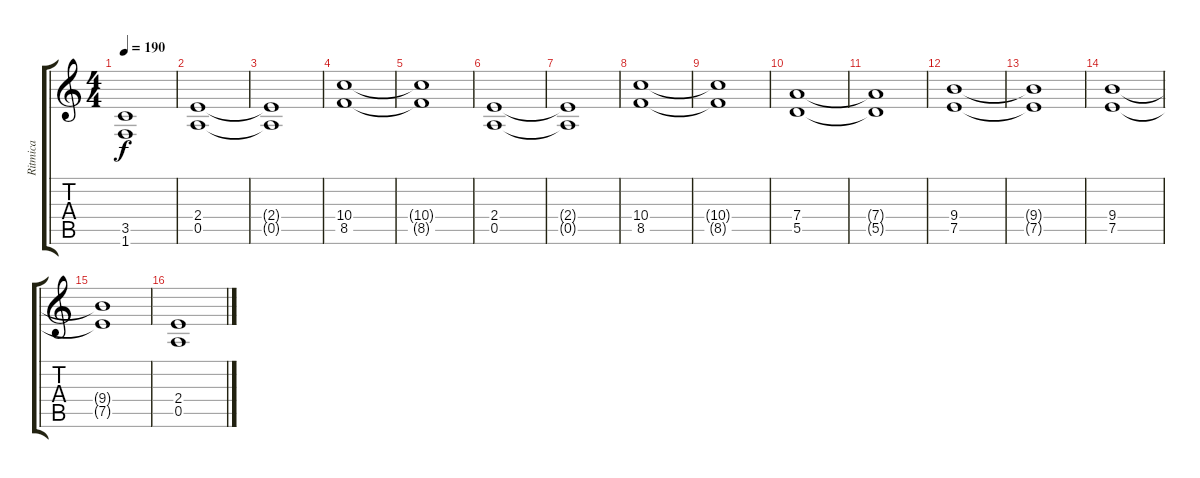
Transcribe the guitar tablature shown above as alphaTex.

\track ("Ritmica" "Ritmica") {instrument distortionguitar}
\staff {score tabs}
\tuning (E4 B3 G3 D3 A2 E2) {hide}
\ts (4 4)
\tempo 190
\clef g2
\ks c
(3.5{t} 1.6{t}).1{dy f} |
(2.4 0.5).1 |
(2.4{t} 0.5{t}).1 |
(10.4 8.5).1 |
(10.4{t} 8.5{t}).1 |
(2.4 0.5).1 |
(2.4{t} 0.5{t}).1 |
(10.4 8.5).1 |
(10.4{t} 8.5{t}).1 |
(7.4 5.5).1 |
(7.4{t} 5.5{t}).1 |
(9.4 7.5).1 |
(9.4{t} 7.5{t}).1 |
(9.4 7.5).1 |
(9.4{t} 7.5{t}).1 |
(2.4 0.5).1
